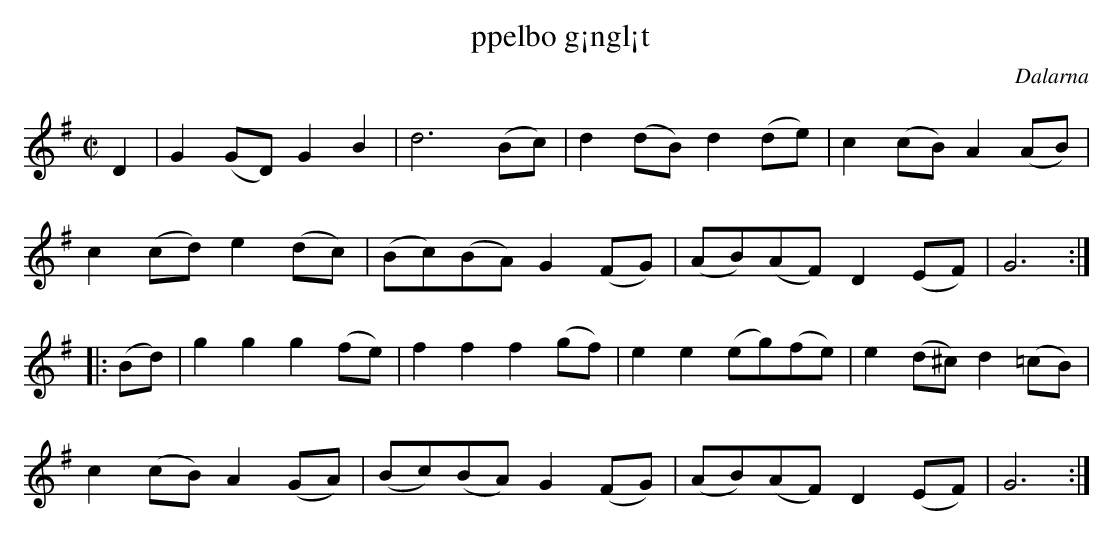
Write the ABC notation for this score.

X:1
T: ppelbo g¡ngl¡t
M:C|
L:1/8
O:Dalarna
K:G
V:1
D2 | G2(GD) G2B2 | d6(Bc) | d2(dB) d2(de) | c2(cB) A2(AB) |
c2(cd) e2(dc) | (Bc)(BA) G2(FG) | (AB)(AF) D2(EF) | G6 :|
|: (Bd) | g2g2 g2(fe) | f2f2 f2(gf) | e2e2 (eg)(fe) | e2(d^c) d2(=cB) |
c2(cB) A2(GA) | (Bc)(BA) G2(FG) | (AB)(AF) D2(EF) | G6 :|
